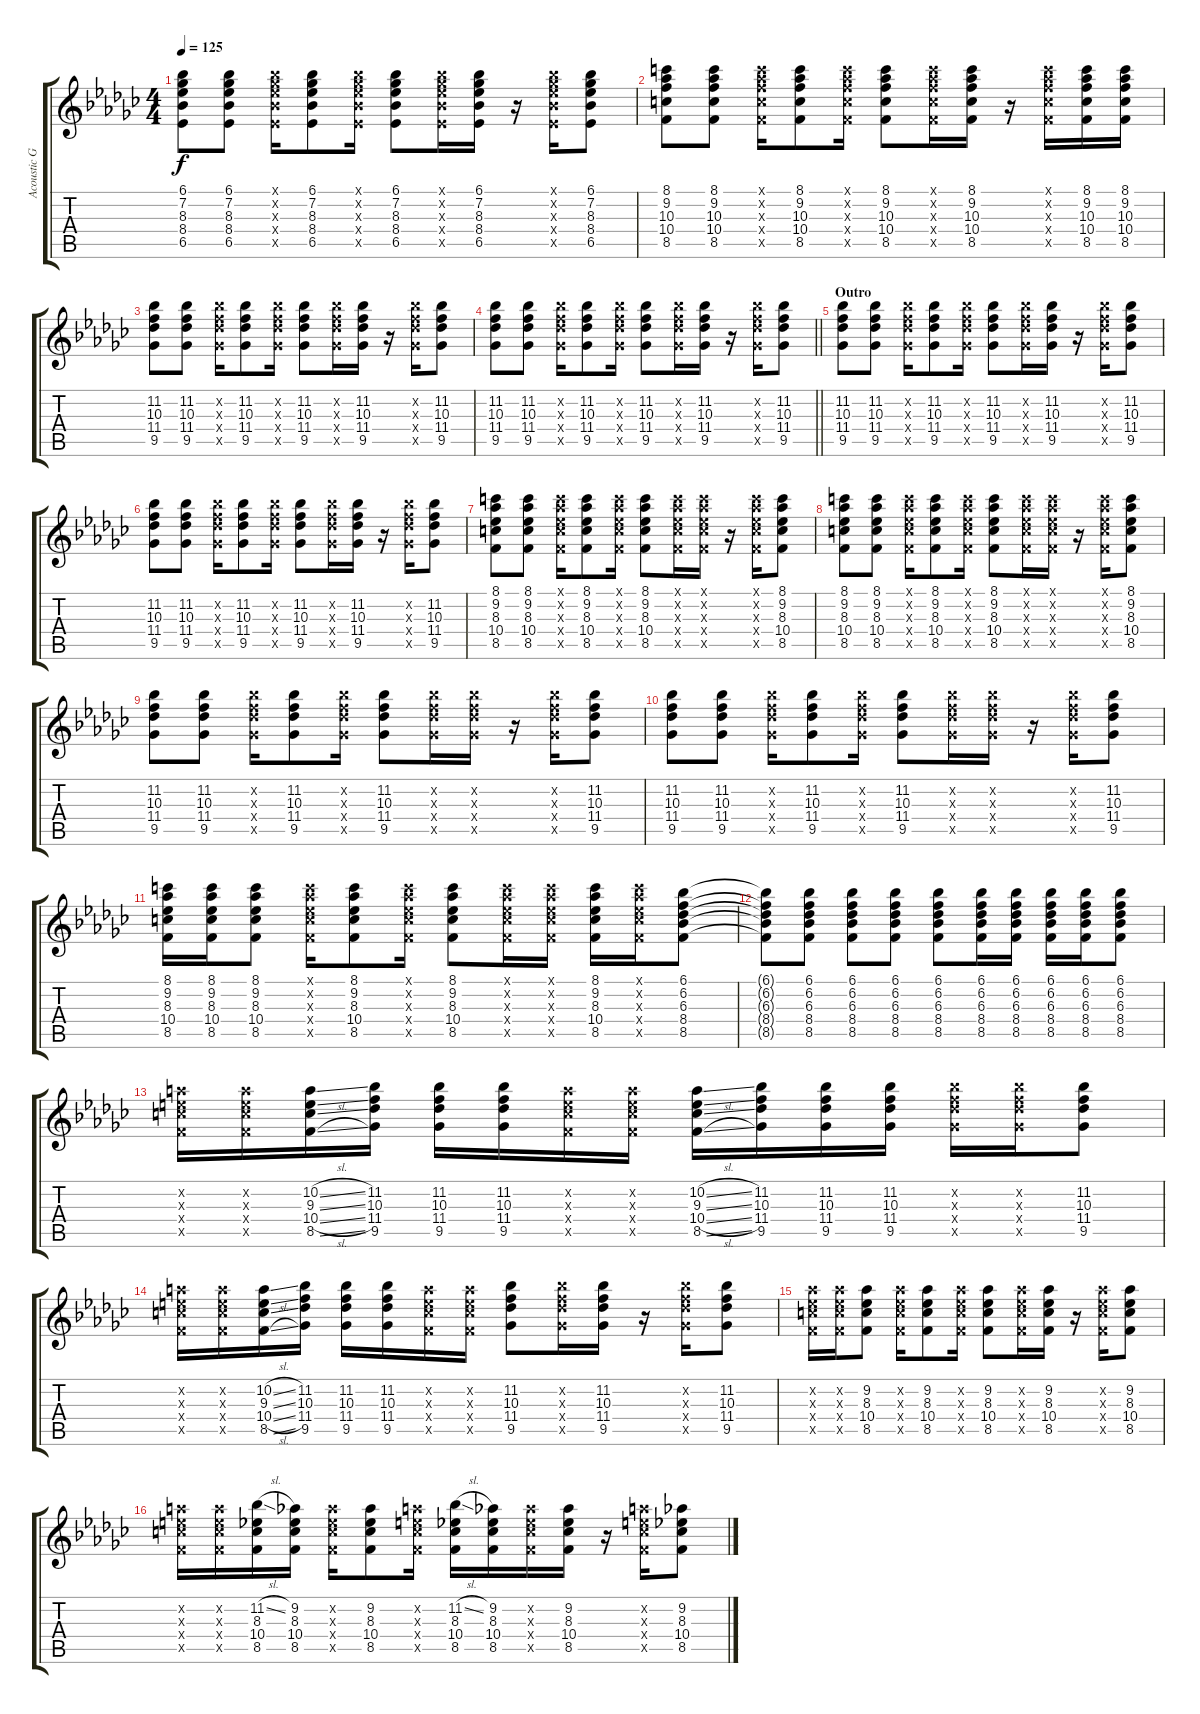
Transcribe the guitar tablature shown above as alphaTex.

\track ("Acoustic Guitar" "Acoustic G") {instrument acousticguitarsteel}
\staff {score tabs}
\tuning (E4 B3 G3 D3 A2 E2) {hide}
\ts (4 4)
\tempo 125
\clef g2
\ks gb
(6.1 7.2 8.3 8.4 6.5).8{dy f} (6.1 7.2 8.3 8.4 6.5).8 (6.1{x} 7.2{x} 8.3{x} 8.4{x} 6.5{x}).16 (6.1 7.2 8.3 8.4 6.5).8 (6.1{x} 7.2{x} 8.3{x} 8.4{x} 6.5{x}).16 (6.1 7.2 8.3 8.4 6.5).8 (6.1{x} 7.2{x} 8.3{x} 8.4{x} 6.5{x}).16 (6.1 7.2 8.3 8.4 6.5).16 r.16 (6.1{x} 7.2{x} 8.3{x} 8.4{x} 6.5{x}).16 (6.1 7.2 8.3 8.4 6.5).8 |
(8.1 9.2 10.3 10.4 8.5).8 (8.1 9.2 10.3 10.4 8.5).8 (8.1{x} 9.2{x} 10.3{x} 10.4{x} 8.5{x}).16 (8.1 9.2 10.3 10.4 8.5).8 (8.1{x} 9.2{x} 10.3{x} 10.4{x} 8.5{x}).16 (8.1 9.2 10.3 10.4 8.5).8 (8.1{x} 9.2{x} 10.3{x} 10.4{x} 8.5{x}).16 (8.1 9.2 10.3 10.4 8.5).16 r.16 (8.1{x} 9.2{x} 10.3{x} 10.4{x} 8.5{x}).16 (8.1 9.2 10.3 10.4 8.5).16 (8.1 9.2 10.3 10.4 8.5).16 |
(11.2 10.3 11.4 9.5).8 (11.2 10.3 11.4 9.5).8 (11.2{x} 10.3{x} 11.4{x} 9.5{x}).16 (11.2 10.3 11.4 9.5).8 (11.2{x} 10.3{x} 11.4{x} 9.5{x}).16 (11.2 10.3 11.4 9.5).8 (11.2{x} 10.3{x} 11.4{x} 9.5{x}).16 (11.2 10.3 11.4 9.5).16 r.16 (11.2{x} 10.3{x} 11.4{x} 9.5{x}).16 (11.2 10.3 11.4 9.5).8 |
\barLineRight lightlight
(11.2 10.3 11.4 9.5).8 (11.2 10.3 11.4 9.5).8 (11.2{x} 10.3{x} 11.4{x} 9.5{x}).16 (11.2 10.3 11.4 9.5).8 (11.2{x} 10.3{x} 11.4{x} 9.5{x}).16 (11.2 10.3 11.4 9.5).8 (11.2{x} 10.3{x} 11.4{x} 9.5{x}).16 (11.2 10.3 11.4 9.5).16 r.16 (11.2{x} 10.3{x} 11.4{x} 9.5{x}).16 (11.2 10.3 11.4 9.5).8 |
\section ("" "Outro")
(11.2 10.3 11.4 9.5).8 (11.2 10.3 11.4 9.5).8 (11.2{x} 10.3{x} 11.4{x} 9.5{x}).16 (11.2 10.3 11.4 9.5).8 (11.2{x} 10.3{x} 11.4{x} 9.5{x}).16 (11.2 10.3 11.4 9.5).8 (11.2{x} 10.3{x} 11.4{x} 9.5{x}).16 (11.2 10.3 11.4 9.5).16 r.16 (11.2{x} 10.3{x} 11.4{x} 9.5{x}).16 (11.2 10.3 11.4 9.5).8 |
(11.2 10.3 11.4 9.5).8 (11.2 10.3 11.4 9.5).8 (11.2{x} 10.3{x} 11.4{x} 9.5{x}).16 (11.2 10.3 11.4 9.5).8 (11.2{x} 10.3{x} 11.4{x} 9.5{x}).16 (11.2 10.3 11.4 9.5).8 (11.2{x} 10.3{x} 11.4{x} 9.5{x}).16 (11.2 10.3 11.4 9.5).16 r.16 (11.2{x} 10.3{x} 11.4{x} 9.5{x}).16 (11.2 10.3 11.4 9.5).8 |
(8.1 9.2 8.3 10.4 8.5).8 (8.1 9.2 8.3 10.4 8.5).8 (8.1{x} 9.2{x} 8.3{x} 10.4{x} 8.5{x}).16 (8.1 9.2 8.3 10.4 8.5).8 (8.1{x} 9.2{x} 8.3{x} 10.4{x} 8.5{x}).16 (8.1 9.2 8.3 10.4 8.5).8 (8.1{x} 9.2{x} 8.3{x} 10.4{x} 8.5{x}).16 (8.1{x} 9.2{x} 8.3{x} 10.4{x} 8.5{x}).16 r.16 (8.1{x} 9.2{x} 8.3{x} 10.4{x} 8.5{x}).16 (8.1 9.2 8.3 10.4 8.5).8 |
(8.1 9.2 8.3 10.4 8.5).8 (8.1 9.2 8.3 10.4 8.5).8 (8.1{x} 9.2{x} 8.3{x} 10.4{x} 8.5{x}).16 (8.1 9.2 8.3 10.4 8.5).8 (8.1{x} 9.2{x} 8.3{x} 10.4{x} 8.5{x}).16 (8.1 9.2 8.3 10.4 8.5).8 (8.1{x} 9.2{x} 8.3{x} 10.4{x} 8.5{x}).16 (8.1{x} 9.2{x} 8.3{x} 10.4{x} 8.5{x}).16 r.16 (8.1{x} 9.2{x} 8.3{x} 10.4{x} 8.5{x}).16 (8.1 9.2 8.3 10.4 8.5).8 |
(11.2 10.3 11.4 9.5).8 (11.2 10.3 11.4 9.5).8 (11.2{x} 10.3{x} 11.4{x} 9.5{x}).16 (11.2 10.3 11.4 9.5).8 (11.2{x} 10.3{x} 11.4{x} 9.5{x}).16 (11.2 10.3 11.4 9.5).8 (11.2{x} 10.3{x} 11.4{x} 9.5{x}).16 (11.2{x} 10.3{x} 11.4{x} 9.5{x}).16 r.16 (11.2{x} 10.3{x} 11.4{x} 9.5{x}).16 (11.2 10.3 11.4 9.5).8 |
(11.2 10.3 11.4 9.5).8 (11.2 10.3 11.4 9.5).8 (11.2{x} 10.3{x} 11.4{x} 9.5{x}).16 (11.2 10.3 11.4 9.5).8 (11.2{x} 10.3{x} 11.4{x} 9.5{x}).16 (11.2 10.3 11.4 9.5).8 (11.2{x} 10.3{x} 11.4{x} 9.5{x}).16 (11.2{x} 10.3{x} 11.4{x} 9.5{x}).16 r.16 (11.2{x} 10.3{x} 11.4{x} 9.5{x}).16 (11.2 10.3 11.4 9.5).8 |
(8.1 9.2 8.3 10.4 8.5).16 (8.1 9.2 8.3 10.4 8.5).16 (8.1 9.2 8.3 10.4 8.5).8 (8.1{x} 9.2{x} 8.3{x} 10.4{x} 8.5{x}).16 (8.1 9.2 8.3 10.4 8.5).8 (8.1{x} 9.2{x} 8.3{x} 10.4{x} 8.5{x}).16 (8.1 9.2 8.3 10.4 8.5).8 (8.1{x} 9.2{x} 8.3{x} 10.4{x} 8.5{x}).16 (8.1{x} 9.2{x} 8.3{x} 10.4{x} 8.5{x}).16 (8.1 9.2 8.3 10.4 8.5).16 (8.1{x} 9.2{x} 8.3{x} 10.4{x} 8.5{x}).16 (6.1 6.2 6.3 8.4 8.5).8 |
(6.1{t} 6.2{t} 6.3{t} 8.4{t} 8.5{t}).8 (6.1 6.2 6.3 8.4 8.5).8 (6.1 6.2 6.3 8.4 8.5).8 (6.1 6.2 6.3 8.4 8.5).8 (6.1 6.2 6.3 8.4 8.5).8 (6.1 6.2 6.3 8.4 8.5).16 (6.1 6.2 6.3 8.4 8.5).16 (6.1 6.2 6.3 8.4 8.5).16 (6.1 6.2 6.3 8.4 8.5).16 (6.1 6.2 6.3 8.4 8.5).8 |
(10.2{x} 9.3{x} 10.4{x} 8.5{x}).16 (10.2{x} 9.3{x} 10.4{x} 8.5{x}).16 (10.2{sl} 9.3{sl} 10.4{sl} 8.5{sl}).16 (11.2 10.3 11.4 9.5).16 (11.2 10.3 11.4 9.5).16 (11.2 10.3 11.4 9.5).16 (10.2{x} 9.3{x} 10.4{x} 8.5{x}).16 (10.2{x} 9.3{x} 10.4{x} 8.5{x}).16 (10.2{sl} 9.3{sl} 10.4{sl} 8.5{sl}).16 (11.2 10.3 11.4 9.5).16 (11.2 10.3 11.4 9.5).16 (11.2 10.3 11.4 9.5).16 (11.2{x} 10.3{x} 11.4{x} 9.5{x}).16 (11.2{x} 10.3{x} 11.4{x} 9.5{x}).16 (11.2 10.3 11.4 9.5).8 |
(10.2{x} 9.3{x} 10.4{x} 8.5{x}).16 (10.2{x} 9.3{x} 10.4{x} 8.5{x}).16 (10.2{sl} 9.3{sl} 10.4{sl} 8.5{sl}).16 (11.2 10.3 11.4 9.5).16 (11.2 10.3 11.4 9.5).16 (11.2 10.3 11.4 9.5).16 (10.2{x} 9.3{x} 10.4{x} 8.5{x}).16 (10.2{x} 9.3{x} 10.4{x} 8.5{x}).16 (11.2 10.3 11.4 9.5).8 (11.2{x} 10.3{x} 11.4{x} 9.5{x}).16 (11.2 10.3 11.4 9.5).16 r.16 (11.2{x} 10.3{x} 11.4{x} 9.5{x}).16 (11.2 10.3 11.4 9.5).8 |
(9.2{x} 8.3{x} 10.4{x} 8.5{x}).16 (9.2{x} 8.3{x} 10.4{x} 8.5{x}).16 (9.2 8.3 10.4 8.5).8 (9.2{x} 8.3{x} 10.4{x} 8.5{x}).16 (9.2 8.3 10.4 8.5).8 (9.2{x} 8.3{x} 10.4{x} 8.5{x}).16 (9.2 8.3 10.4 8.5).8 (9.2{x} 8.3{x} 10.4{x} 8.5{x}).16 (9.2 8.3 10.4 8.5).16 r.16 (9.2{x} 8.3{x} 10.4{x} 8.5{x}).16 (9.2 8.3 10.4 8.5).8 |
(10.2{x} 9.3{x} 10.4{x} 8.5{x}).16 (10.2{x} 9.3{x} 10.4{x} 8.5{x}).16 (11.2{sl} 8.3 10.4 8.5).16 (9.2 8.3 10.4 8.5).16 (9.2{x} 8.3{x} 10.4{x} 8.5{x}).16 (9.2 8.3 10.4 8.5).8 (10.2{x} 9.3{x} 10.4{x} 8.5{x}).16 (11.2{sl} 8.3 10.4 8.5).16 (9.2 8.3 10.4 8.5).16 (9.2{x} 8.3{x} 10.4{x} 8.5{x}).16 (9.2 8.3 10.4 8.5).16 r.16 (10.2{x} 9.3{x} 10.4{x} 8.5{x}).16 (9.2 8.3 10.4 8.5).8
